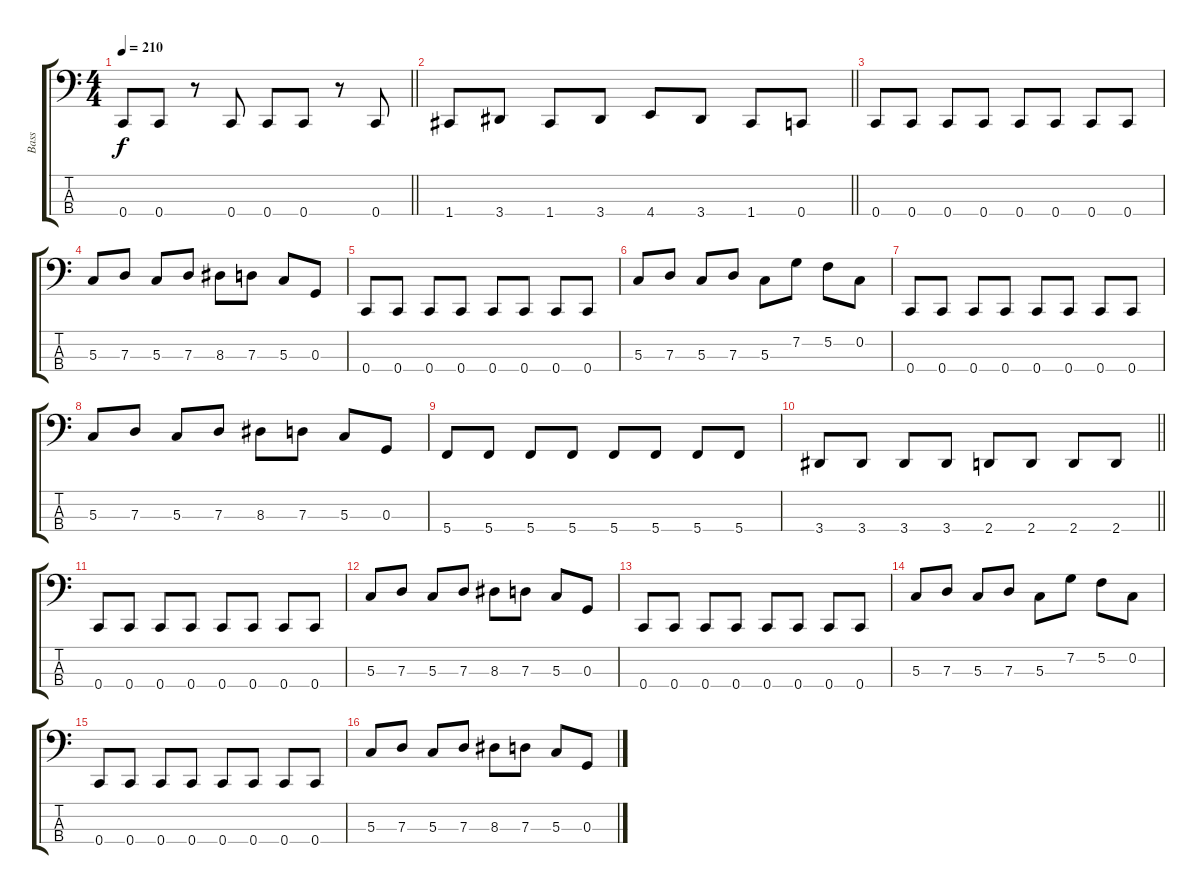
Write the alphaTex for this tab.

\track ("Bass" "Bass") {instrument electricbassfinger}
\staff {score tabs}
\tuning (F2 C2 G1 C1) {hide}
\ts (4 4)
\tempo 210
\clef f4
\barLineRight lightlight
\ks c
0.4.8{dy f beam merge} 0.4.8 r.8 0.4.8 0.4.8 0.4.8 r.8 0.4.8 |
\barLineRight lightlight
1.4.8 3.4.8 1.4.8{beam merge} 3.4.8 4.4.8{beam merge} 3.4.8 1.4.8 0.4.8 |
0.4.8 0.4.8 0.4.8 0.4.8 0.4.8 0.4.8 0.4.8 0.4.8 |
5.3.8 7.3.8 5.3.8 7.3.8 8.3.8 7.3.8 5.3.8 0.3.8 |
0.4.8 0.4.8 0.4.8 0.4.8 0.4.8 0.4.8 0.4.8 0.4.8 |
5.3.8 7.3.8 5.3.8 7.3.8 5.3.8 7.2.8 5.2.8 0.2.8 |
0.4.8 0.4.8 0.4.8 0.4.8 0.4.8 0.4.8 0.4.8 0.4.8 |
5.3.8 7.3.8 5.3.8 7.3.8 8.3.8 7.3.8 5.3.8 0.3.8 |
5.4.8 5.4.8 5.4.8 5.4.8 5.4.8 5.4.8 5.4.8 5.4.8 |
\barLineRight lightlight
3.4.8 3.4.8 3.4.8 3.4.8 2.4.8 2.4.8 2.4.8 2.4.8 |
0.4.8 0.4.8 0.4.8 0.4.8 0.4.8 0.4.8 0.4.8 0.4.8 |
5.3.8 7.3.8 5.3.8 7.3.8 8.3.8 7.3.8 5.3.8 0.3.8 |
0.4.8 0.4.8 0.4.8 0.4.8 0.4.8 0.4.8 0.4.8 0.4.8 |
5.3.8 7.3.8 5.3.8 7.3.8 5.3.8 7.2.8 5.2.8 0.2.8 |
0.4.8 0.4.8 0.4.8 0.4.8 0.4.8 0.4.8 0.4.8 0.4.8 |
5.3.8 7.3.8 5.3.8 7.3.8 8.3.8 7.3.8 5.3.8 0.3.8
